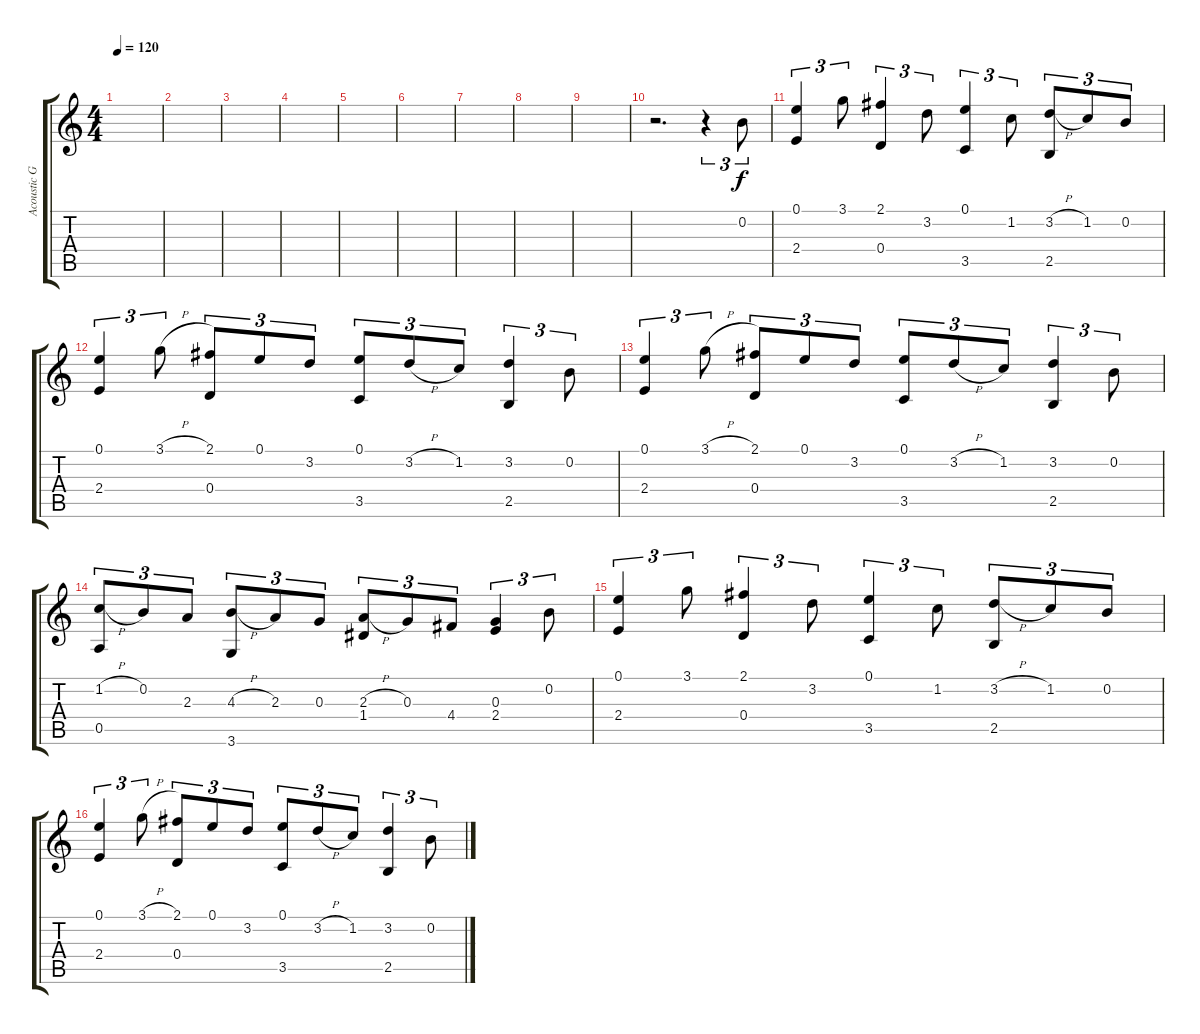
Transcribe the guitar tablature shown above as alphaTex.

\track ("Acoustic Guitar - Steel" "Acoustic G") {instrument acousticguitarsteel}
\staff {score tabs}
\tuning (E4 B3 G3 D3 A2 E2) {hide}
\ts (4 4)
\tempo 120
\clef g2
\ks c
|
|
|
|
|
|
|
|
|
r.2{d volume 9} r.4{tu (3 2)} 0.2.8{tu (3 2)} |
(0.1 2.4).4{tu (3 2)} 3.1.8{tu (3 2)} (2.1 0.4).4{tu (3 2)} 3.2.8{tu (3 2)} (0.1 3.5).4{tu (3 2)} 1.2.8{tu (3 2)} (3.2{h} 2.5).8{tu (3 2)} 1.2.8{tu (3 2)} 0.2.8{tu (3 2)} |
(0.1 2.4).4{tu (3 2)} 3.1{h}.8{tu (3 2)} (2.1 0.4).8{tu (3 2)} 0.1.8{tu (3 2)} 3.2.8{tu (3 2)} (0.1 3.5).8{tu (3 2)} 3.2{h}.8{tu (3 2)} 1.2.8{tu (3 2)} (3.2 2.5).4{tu (3 2)} 0.2.8{tu (3 2)} |
(0.1 2.4).4{tu (3 2)} 3.1{h}.8{tu (3 2)} (2.1 0.4).8{tu (3 2)} 0.1.8{tu (3 2)} 3.2.8{tu (3 2)} (0.1 3.5).8{tu (3 2)} 3.2{h}.8{tu (3 2)} 1.2.8{tu (3 2)} (3.2 2.5).4{tu (3 2)} 0.2.8{tu (3 2)} |
(1.2{h} 0.5).8{tu (3 2)} 0.2.8{tu (3 2)} 2.3.8{tu (3 2)} (4.3{h} 3.6).8{tu (3 2)} 2.3.8{tu (3 2)} 0.3.8{tu (3 2)} (2.3{h} 1.4).8{tu (3 2)} 0.3.8{tu (3 2)} 4.4.8{tu (3 2)} (0.3 2.4).4{tu (3 2)} 0.2.8{tu (3 2)} |
(0.1 2.4).4{tu (3 2) volume 10} 3.1.8{tu (3 2)} (2.1 0.4).4{tu (3 2)} 3.2.8{tu (3 2)} (0.1 3.5).4{tu (3 2)} 1.2.8{tu (3 2)} (3.2{h} 2.5).8{tu (3 2)} 1.2.8{tu (3 2)} 0.2.8{tu (3 2)} |
(0.1 2.4).4{tu (3 2)} 3.1{h}.8{tu (3 2)} (2.1 0.4).8{tu (3 2)} 0.1.8{tu (3 2)} 3.2.8{tu (3 2)} (0.1 3.5).8{tu (3 2)} 3.2{h}.8{tu (3 2)} 1.2.8{tu (3 2)} (3.2 2.5).4{tu (3 2)} 0.2.8{tu (3 2)}
